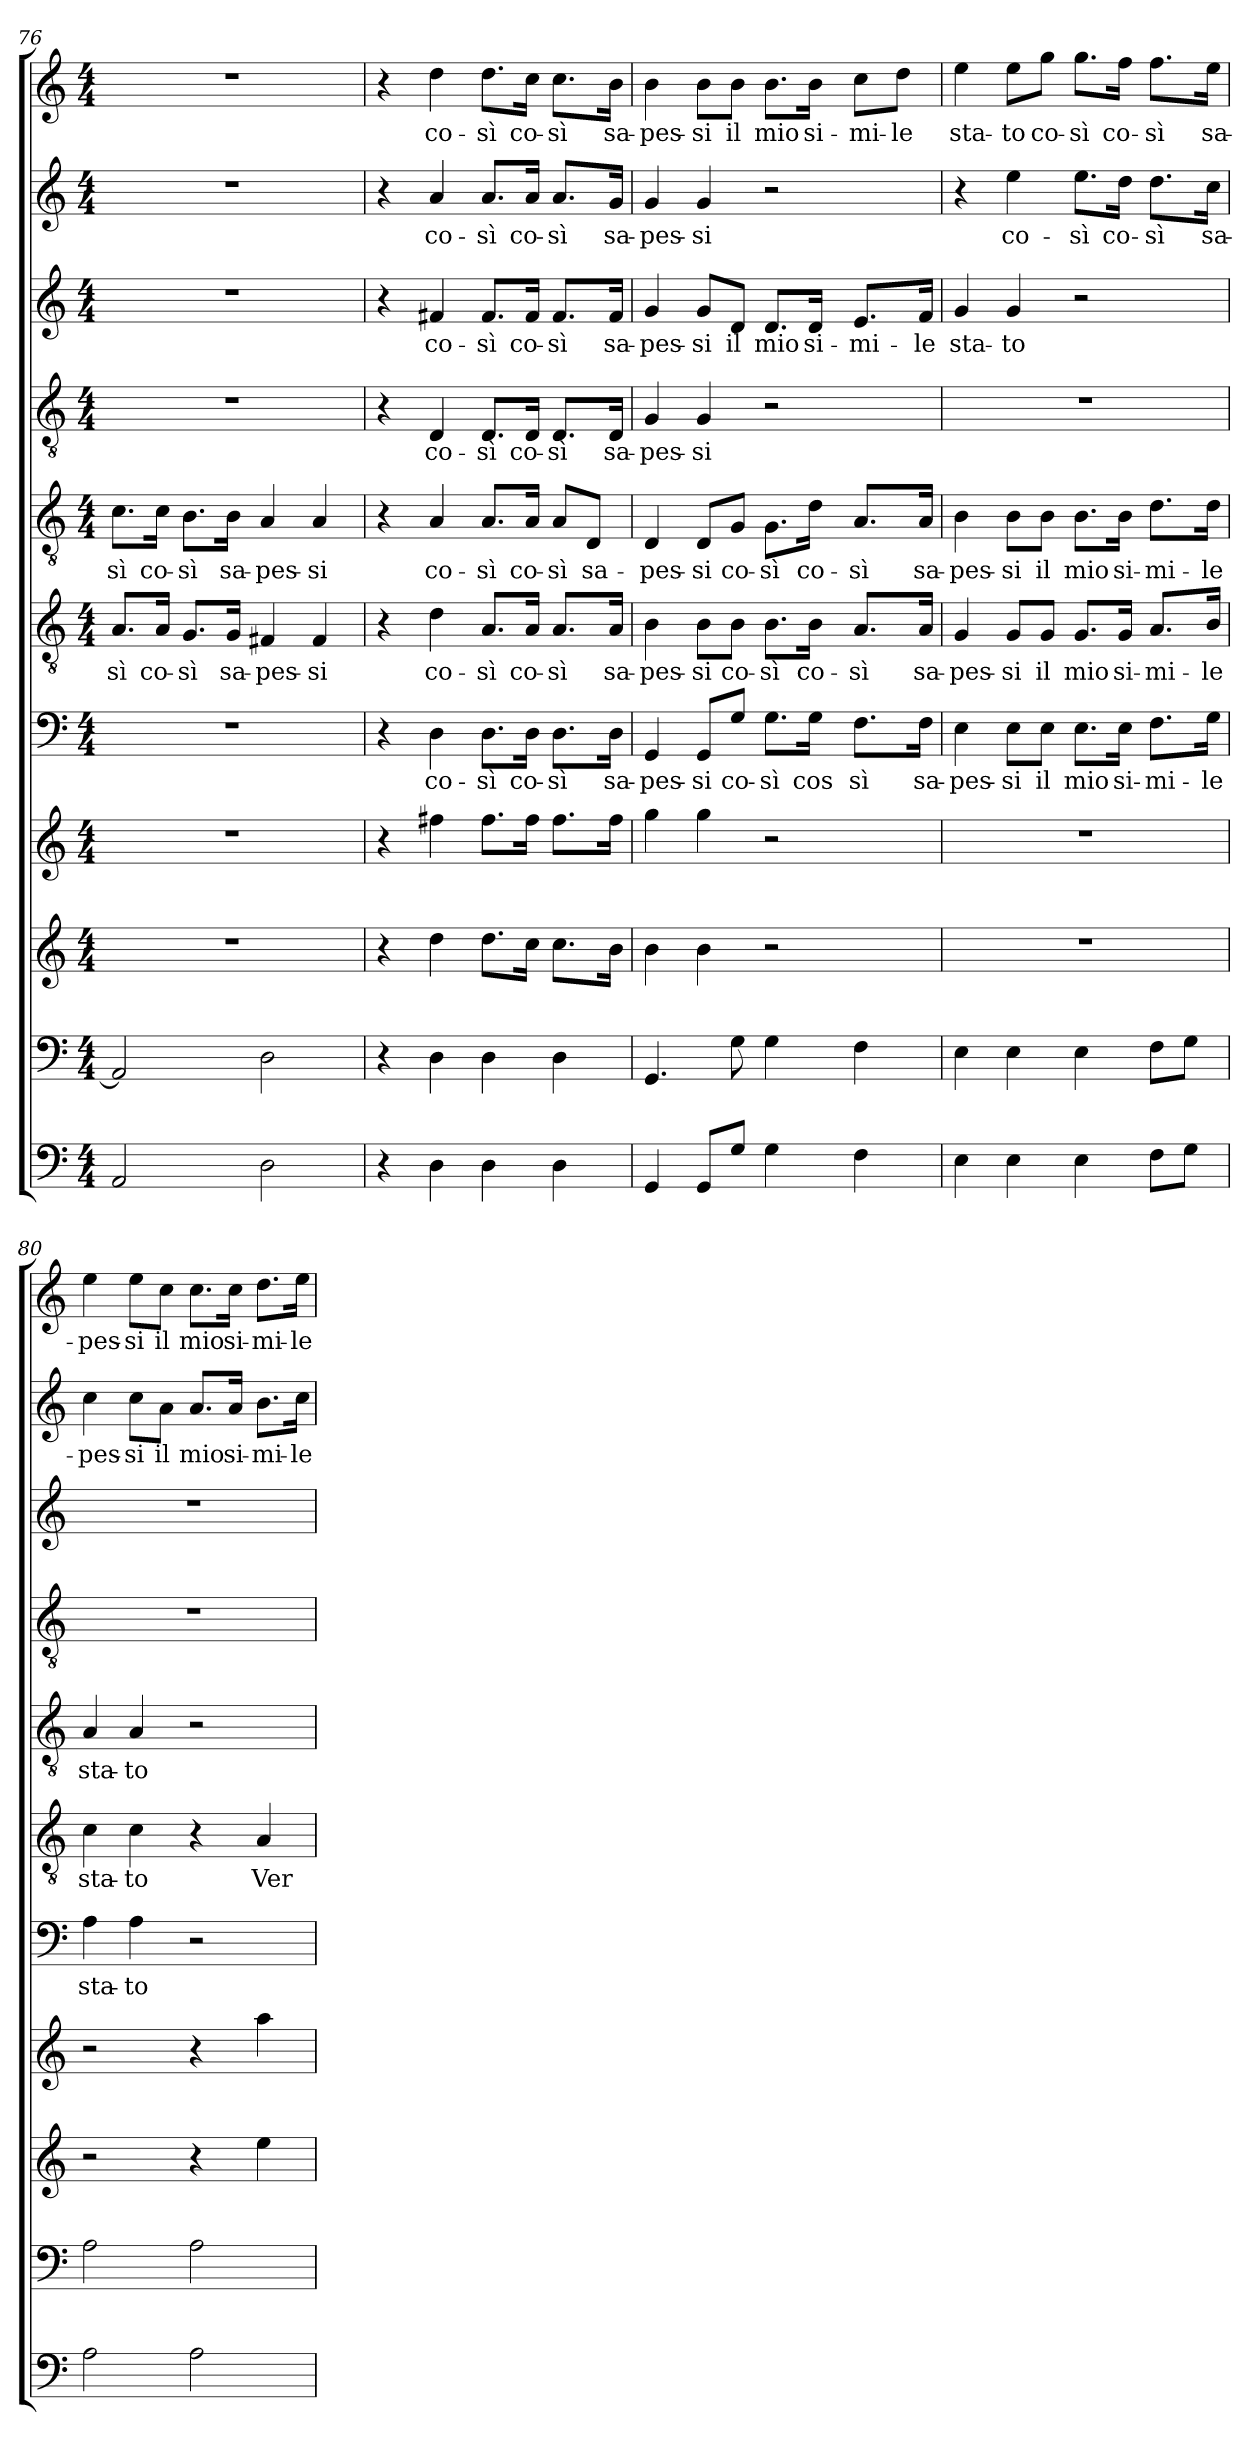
**kern	**kern	**kern	**kern	**kern	**text	**kern	**text	**kern	**text	**kern	**text	**kern	**text	**kern	**text	**kern	**text
*part11	*part10	*part9	*part8	*part7	*part7	*part6	*part6	*part5	*part5	*part4	*part4	*part3	*part3	*part2	*part2	*part1	*part1
*staff11	*staff10	*staff9	*staff8	*staff7	*staff7	*staff6	*staff6	*staff5	*staff5	*staff4	*staff4	*staff3	*staff3	*staff2	*staff2	*staff1	*staff1
*clefF4	*clefF4	*clefG2	*clefG2	*clefF4	*	*clefGv2	*	*clefGv2	*	*clefGv2	*	*clefG2	*	*clefG2	*	*clefG2	*
*k[]	*k[]	*k[]	*k[]	*k[]	*	*k[]	*	*k[]	*	*k[]	*	*k[]	*	*k[]	*	*k[]	*
*C:	*C:	*C:	*C:	*C:	*	*C:	*	*C:	*	*C:	*	*C:	*	*C:	*	*C:	*
*M4/4	*M4/4	*M4/4	*M4/4	*M4/4	*	*M4/4	*	*M4/4	*	*M4/4	*	*M4/4	*	*M4/4	*	*M4/4	*
=76	=76	=76	=76	=76	=76	=76	=76	=76	=76	=76	=76	=76	=76	=76	=76	=76	=76
!	!	!	!	!	!	!	!LO:LY:b	!	!LO:LY:b	!	!	!	!	!	!	!	!
2AA/	2AA/]	1r	1r	1r	.	8.A/L	-sì	8.c\L	-sì	1r	.	1r	.	1r	.	1r	.
!	!	!	!	!	!	!	!LO:LY:b	!	!LO:LY:b	!	!	!	!	!	!	!	!
.	.	.	.	.	.	16A/Jk	co-	16c\Jk	co-	.	.	.	.	.	.	.	.
!	!	!	!	!	!	!	!LO:LY:b	!	!LO:LY:b	!	!	!	!	!	!	!	!
.	.	.	.	.	.	8.G/L	-sì	8.B\L	-sì	.	.	.	.	.	.	.	.
!	!	!	!	!	!	!	!LO:LY:b	!	!LO:LY:b	!	!	!	!	!	!	!	!
.	.	.	.	.	.	16G/Jk	sa-	16B\Jk	sa-	.	.	.	.	.	.	.	.
!	!	!	!	!	!	!	!LO:LY:b	!	!LO:LY:b	!	!	!	!	!	!	!	!
2D\	2D\	.	.	.	.	4F#X/	-pes-	4A/	-pes-	.	.	.	.	.	.	.	.
!	!	!	!	!	!	!	!LO:LY:b	!	!LO:LY:b	!	!	!	!	!	!	!	!
.	.	.	.	.	.	4F#/	-si	4A/	-si	.	.	.	.	.	.	.	.
=77	=77	=77	=77	=77	=77	=77	=77	=77	=77	=77	=77	=77	=77	=77	=77	=77	=77
4r	4r	4r	4r	4r	.	4r	.	4r	.	4r	.	4r	.	4r	.	4r	.
!	!	!	!	!	!LO:LY:b	!	!LO:LY:b	!	!LO:LY:b	!	!LO:LY:b	!	!LO:LY:b	!	!LO:LY:b	!	!LO:LY:b
4D\	4D\	4dd\	4ff#X\	4D\	co-	4d\	co-	4A/	co-	4D/	co-	4f#X/	co-	4a/	co-	4dd\	co-
!	!	!	!	!	!LO:LY:b	!	!LO:LY:b	!	!LO:LY:b	!	!LO:LY:b	!	!LO:LY:b	!	!LO:LY:b	!	!LO:LY:b
4D\	4D\	8.dd\L	8.ff#\L	8.D\L	-sì	8.A/L	-sì	8.A/L	-sì	8.D/L	-sì	8.f#/L	-sì	8.a/L	-sì	8.dd\L	-sì
!	!	!	!	!	!LO:LY:b	!	!LO:LY:b	!	!LO:LY:b	!	!LO:LY:b	!	!LO:LY:b	!	!LO:LY:b	!	!LO:LY:b
.	.	16cc\Jk	16ff#\Jk	16D\Jk	co-	16A/Jk	co-	16A/Jk	co-	16D/Jk	co-	16f#/Jk	co-	16a/Jk	co-	16cc\Jk	co-
!	!	!	!	!	!LO:LY:b	!	!LO:LY:b	!	!LO:LY:b	!	!LO:LY:b	!	!LO:LY:b	!	!LO:LY:b	!	!LO:LY:b
4D\	4D\	8.cc\L	8.ff#\L	8.D\L	-sì	8.A/L	-sì	8A/L	-sì	8.D/L	-sì	8.f#/L	-sì	8.a/L	-sì	8.cc\L	-sì
!	!	!	!	!	!	!	!	!	!LO:LY:b	!	!	!	!	!	!	!	!
.	.	.	.	.	.	.	.	8D/J	sa-	.	.	.	.	.	.	.	.
!	!	!	!	!	!LO:LY:b	!	!LO:LY:b	!	!	!	!LO:LY:b	!	!LO:LY:b	!	!LO:LY:b	!	!LO:LY:b
.	.	16b\Jk	16ff#\Jk	16D\Jk	sa-	16A/Jk	sa-	.	.	16D/Jk	sa-	16f#/Jk	sa-	16g/Jk	sa-	16b\Jk	sa-
=78	=78	=78	=78	=78	=78	=78	=78	=78	=78	=78	=78	=78	=78	=78	=78	=78	=78
!	!	!	!	!	!LO:LY:b	!	!LO:LY:b	!	!LO:LY:b	!	!LO:LY:b	!	!LO:LY:b	!	!LO:LY:b	!	!LO:LY:b
4GG/	4.GG/	4b\	4gg\	4GG/	-pes-	4B\	-pes-	4D/	-pes-	4G/	-pes-	4g/	-pes-	4g/	-pes-	4b\	-pes-
!	!	!	!	!	!LO:LY:b	!	!LO:LY:b	!	!LO:LY:b	!	!LO:LY:b	!	!LO:LY:b	!	!LO:LY:b	!	!LO:LY:b
8GG/L	.	4b\	4gg\	8GG/L	-si	8B\L	-si	8D/L	-si	4G/	-si	8g/L	-si	4g/	-si	8b\L	-si
!	!	!	!	!	!LO:LY:b	!	!LO:LY:b	!	!LO:LY:b	!	!	!	!LO:LY:b	!	!	!	!LO:LY:b
8G/J	8G\	.	.	8G/J	co-	8B\J	co-	8G/J	co-	.	.	8d/J	il	.	.	8b\J	il
!	!	!	!	!	!LO:LY:b	!	!LO:LY:b	!	!LO:LY:b	!	!	!	!LO:LY:b	!	!	!	!LO:LY:b
4G\	4G\	2r	2r	8.G\L	-sì	8.B\L	-sì	8.G\L	-sì	2r	.	8.d/L	mio	2r	.	8.b\L	mio
!	!	!	!	!	!LO:LY:b	!	!LO:LY:b	!	!LO:LY:b	!	!	!	!LO:LY:b	!	!	!	!LO:LY:b
.	.	.	.	16G\Jk	co­s	16B\Jk	co-	16d\Jk	co-	.	.	16d/Jk	si-	.	.	16b\Jk	si-
!	!	!	!	!	!LO:LY:b	!	!LO:LY:b	!	!LO:LY:b	!	!	!	!LO:LY:b	!	!	!	!LO:LY:b
4F\	4F\	.	.	8.F\L	sì	8.A/L	-sì	8.A/L	-sì	.	.	8.e/L	-mi-	.	.	8cc\L	-mi-
!	!	!	!	!	!	!	!	!	!	!	!	!	!	!	!	!	!LO:LY:b
.	.	.	.	.	.	.	.	.	.	.	.	.	.	.	.	8dd\J	-le
!	!	!	!	!	!LO:LY:b	!	!LO:LY:b	!	!LO:LY:b	!	!	!	!LO:LY:b	!	!	!	!
.	.	.	.	16F\Jk	sa-	16A/Jk	sa-	16A/Jk	sa-	.	.	16f/Jk	-le	.	.	.	.
!!LO:PB:g=z
=79	=79	=79	=79	=79	=79	=79	=79	=79	=79	=79	=79	=79	=79	=79	=79	=79	=79
!	!	!	!	!	!LO:LY:b	!	!LO:LY:b	!	!LO:LY:b	!	!	!	!LO:LY:b	!	!	!	!LO:LY:b
4E\	4E\	1r	1r	4E\	-pes-	4G/	-pes-	4B\	-pes-	1r	.	4g/	sta-	4r	.	4ee\	sta-
!	!	!	!	!	!LO:LY:b	!	!LO:LY:b	!	!LO:LY:b	!	!	!	!LO:LY:b	!	!LO:LY:b	!	!LO:LY:b
4E\	4E\	.	.	8E\L	-si	8G/L	-si	8B\L	-si	.	.	4g/	-to	4ee\	co-	8ee\L	-to
!	!	!	!	!	!LO:LY:b	!	!LO:LY:b	!	!LO:LY:b	!	!	!	!	!	!	!	!LO:LY:b
.	.	.	.	8E\J	il	8G/J	il	8B\J	il	.	.	.	.	.	.	8gg\J	co-
!	!	!	!	!	!LO:LY:b	!	!LO:LY:b	!	!LO:LY:b	!	!	!	!	!	!LO:LY:b	!	!LO:LY:b
4E\	4E\	.	.	8.E\L	mio	8.G/L	mio	8.B\L	mio	.	.	2r	.	8.ee\L	-sì	8.gg\L	-sì
!	!	!	!	!	!LO:LY:b	!	!LO:LY:b	!	!LO:LY:b	!	!	!	!	!	!LO:LY:b	!	!LO:LY:b
.	.	.	.	16E\Jk	si-	16G/Jk	si-	16B\Jk	si-	.	.	.	.	16dd\Jk	co-	16ff\Jk	co-
!	!	!	!	!	!LO:LY:b	!	!LO:LY:b	!	!LO:LY:b	!	!	!	!	!	!LO:LY:b	!	!LO:LY:b
8F\L	8F\L	.	.	8.F\L	-mi-	8.A/L	-mi-	8.d\L	-mi-	.	.	.	.	8.dd\L	-sì	8.ff\L	-sì
8G\J	8G\J	.	.	.	.	.	.	.	.	.	.	.	.	.	.	.	.
!	!	!	!	!	!LO:LY:b	!	!LO:LY:b	!	!LO:LY:b	!	!	!	!	!	!LO:LY:b	!	!LO:LY:b
.	.	.	.	16G\Jk	-le	16B/Jk	-le	16d\Jk	-le	.	.	.	.	16cc\Jk	sa-	16ee\Jk	sa-
=80	=80	=80	=80	=80	=80	=80	=80	=80	=80	=80	=80	=80	=80	=80	=80	=80	=80
!	!	!	!	!	!LO:LY:b	!	!LO:LY:b	!	!LO:LY:b	!	!	!	!	!	!LO:LY:b	!	!LO:LY:b
2A\	2A\	2r	2r	4A\	sta-	4c\	sta-	4A/	sta-	1r	.	1r	.	4cc\	-pes-	4ee\	-pes-
!	!	!	!	!	!LO:LY:b	!	!LO:LY:b	!	!LO:LY:b	!	!	!	!	!	!LO:LY:b	!	!LO:LY:b
.	.	.	.	4A\	-to	4c\	-to	4A/	-to	.	.	.	.	8cc\L	-si	8ee\L	-si
!	!	!	!	!	!	!	!	!	!	!	!	!	!	!	!LO:LY:b	!	!LO:LY:b
.	.	.	.	.	.	.	.	.	.	.	.	.	.	8a\J	il	8cc\J	il
!	!	!	!	!	!	!	!	!	!	!	!	!	!	!	!LO:LY:b	!	!LO:LY:b
2A\	2A\	4r	4r	2r	.	4r	.	2r	.	.	.	.	.	8.a/L	mio	8.cc\L	mio
!	!	!	!	!	!	!	!	!	!	!	!	!	!	!	!LO:LY:b	!	!LO:LY:b
.	.	.	.	.	.	.	.	.	.	.	.	.	.	16a/Jk	si-	16cc\Jk	si-
!	!	!	!	!	!	!	!LO:LY:b	!	!	!	!	!	!	!	!LO:LY:b	!	!LO:LY:b
.	.	4ee\	4aa\	.	.	4A/	Ver-	.	.	.	.	.	.	8.b\L	-mi-	8.dd\L	-mi-
!	!	!	!	!	!	!	!	!	!	!	!	!	!	!	!LO:LY:b	!	!LO:LY:b
.	.	.	.	.	.	.	.	.	.	.	.	.	.	16cc\Jk	-le	16ee\Jk	-le
=	=	=	=	=	=	=	=	=	=	=	=	=	=	=	=	=	=
*-	*-	*-	*-	*-	*-	*-	*-	*-	*-	*-	*-	*-	*-	*-	*-	*-	*-
